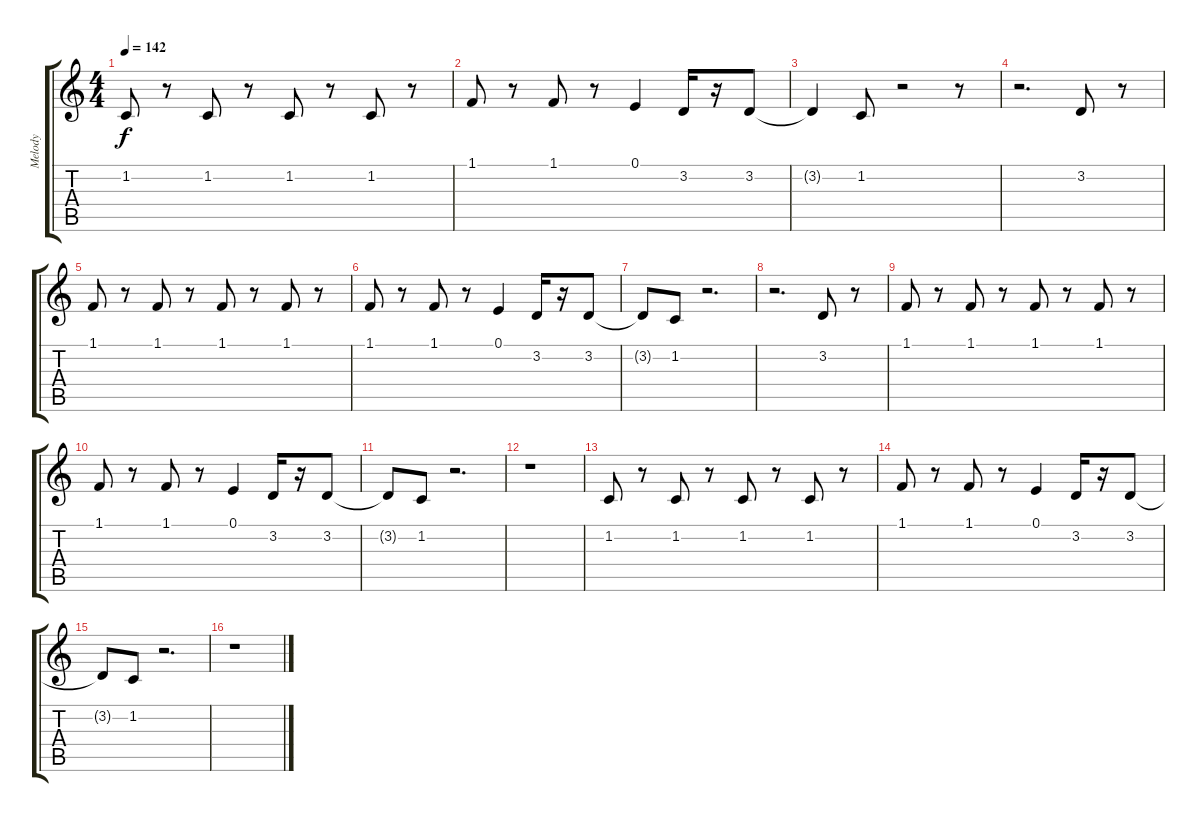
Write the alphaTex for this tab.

\track ("Melody" "Melody") {instrument lead8bassandlead}
\staff {score tabs}
\tuning (E4 B3 G3 D3 A2 E2) {hide}
\ts (4 4)
\tempo 142
\clef g2
\ks c
1.2.8{dy f} r.8 1.2.8 r.8 1.2.8 r.8 1.2.8 r.8 |
1.1.8 r.8 1.1.8 r.8 0.1.4 3.2.16 r.16 3.2.8 |
3.2{t}.4 1.2.8 r.2 r.8 |
r.2{d} 3.2.8 r.8 |
1.1.8 r.8 1.1.8 r.8 1.1.8 r.8 1.1.8 r.8 |
1.1.8 r.8 1.1.8 r.8 0.1.4 3.2.16 r.16 3.2.8 |
3.2{t}.8 1.2.8 r.2{d} |
r.2{d} 3.2.8 r.8 |
1.1.8 r.8 1.1.8 r.8 1.1.8 r.8 1.1.8 r.8 |
1.1.8 r.8 1.1.8 r.8 0.1.4 3.2.16 r.16 3.2.8 |
3.2{t}.8 1.2.8 r.2{d} |
r.1 |
1.2.8 r.8 1.2.8 r.8 1.2.8 r.8 1.2.8 r.8 |
1.1.8 r.8 1.1.8 r.8 0.1.4 3.2.16 r.16 3.2.8 |
3.2{t}.8 1.2.8 r.2{d} |
r.1
